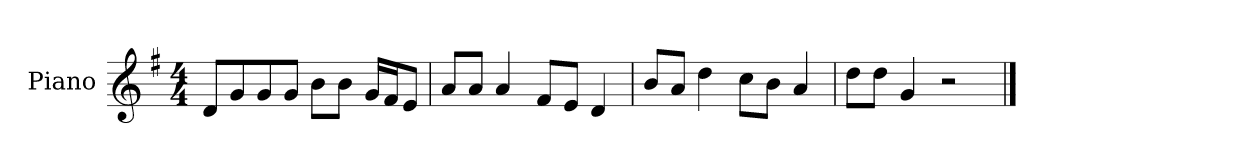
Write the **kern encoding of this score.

**kern
*part1
*staff1
*I"Piano
*I'P-no
*clefG2
*k[f#]
*M4/4
*MM90
=1
8d/L
8g/
8g/
8g/J
8b\L
8b\J
16g/LL
16f#/J
8e/J
=2
8a/L
8a/J
4a/
8f#/L
8e/J
4d/
=3
8b/L
8a/J
4dd\
8cc\L
8b\J
4a/
=4
8dd\L
8dd\J
4g/
2r
==
*-
